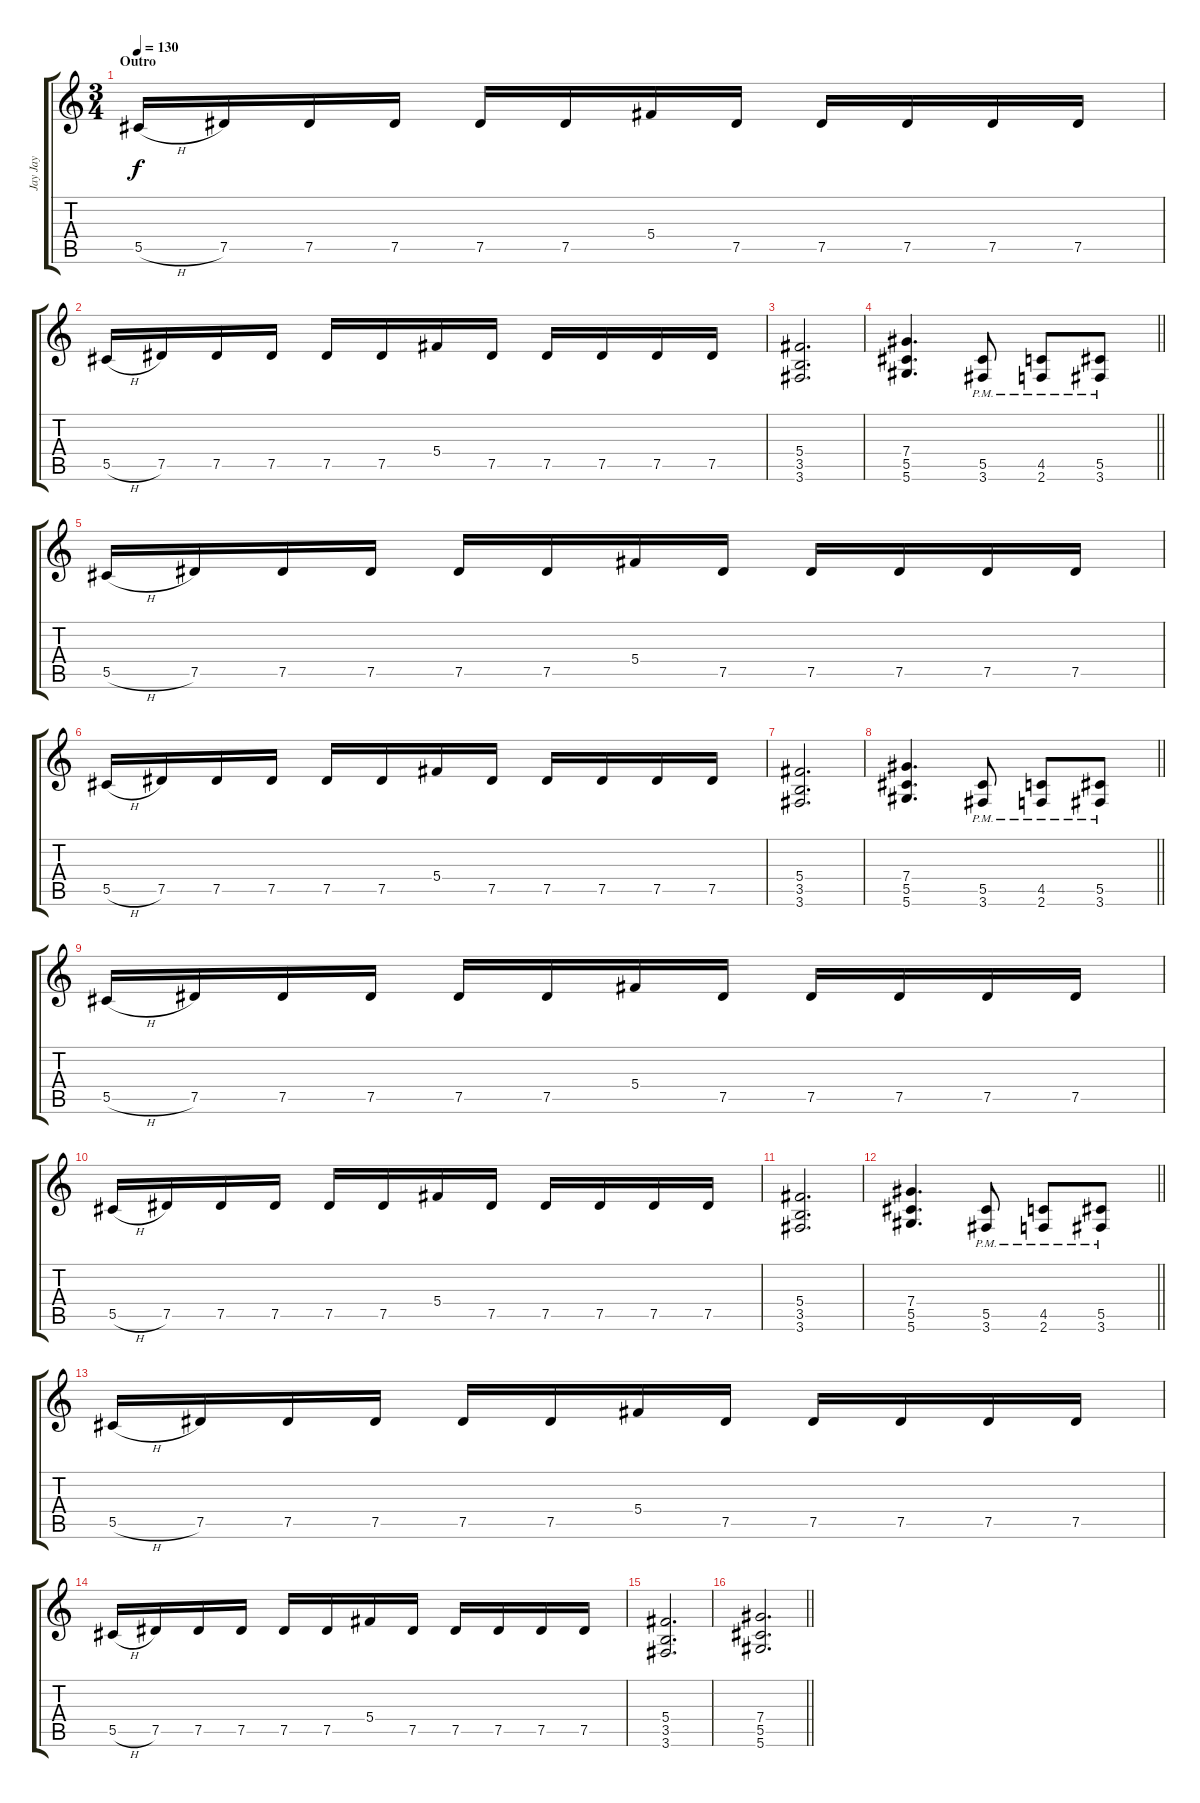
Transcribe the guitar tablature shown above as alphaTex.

\track ("Jay Jay" "Jay Jay") {instrument distortionguitar}
\staff {score tabs}
\tuning (Eb4 Bb3 Gb3 Db3 Ab2 Eb2) {hide}
\ts (3 4)
\section ("" "Outro")
\tempo 130
\clef g2
\ks c
5.5{h}.16{dy f} 7.5.16 7.5.16 7.5.16 7.5.16 7.5.16 5.4.16 7.5.16 7.5.16 7.5.16 7.5.16 7.5.16 |
5.5{h}.16 7.5.16 7.5.16 7.5.16 7.5.16 7.5.16 5.4.16 7.5.16 7.5.16 7.5.16 7.5.16 7.5.16 |
(5.4 3.5 3.6).2{d} |
\barLineRight lightlight
(7.4 5.5 5.6).4{d} (5.5{pm} 3.6{pm}).8 (4.5{pm} 2.6{pm}).8 (5.5{pm} 3.6{pm}).8 |
5.5{h}.16 7.5.16 7.5.16 7.5.16 7.5.16 7.5.16 5.4.16 7.5.16 7.5.16 7.5.16 7.5.16 7.5.16 |
5.5{h}.16 7.5.16 7.5.16 7.5.16 7.5.16 7.5.16 5.4.16 7.5.16 7.5.16 7.5.16 7.5.16 7.5.16 |
(5.4 3.5 3.6).2{d} |
\barLineRight lightlight
(7.4 5.5 5.6).4{d} (5.5{pm} 3.6{pm}).8 (4.5{pm} 2.6{pm}).8 (5.5{pm} 3.6{pm}).8 |
5.5{h}.16 7.5.16 7.5.16 7.5.16 7.5.16 7.5.16 5.4.16 7.5.16 7.5.16 7.5.16 7.5.16 7.5.16 |
5.5{h}.16 7.5.16 7.5.16 7.5.16 7.5.16 7.5.16 5.4.16 7.5.16 7.5.16 7.5.16 7.5.16 7.5.16 |
(5.4 3.5 3.6).2{d} |
\barLineRight lightlight
(7.4 5.5 5.6).4{d} (5.5{pm} 3.6{pm}).8 (4.5{pm} 2.6{pm}).8 (5.5{pm} 3.6{pm}).8 |
5.5{h}.16 7.5.16 7.5.16 7.5.16 7.5.16 7.5.16 5.4.16 7.5.16 7.5.16 7.5.16 7.5.16 7.5.16 |
5.5{h}.16 7.5.16 7.5.16 7.5.16 7.5.16 7.5.16 5.4.16 7.5.16 7.5.16 7.5.16 7.5.16 7.5.16 |
(5.4 3.5 3.6).2{d} |
\barLineRight lightlight
(7.4 5.5 5.6).2{d}
